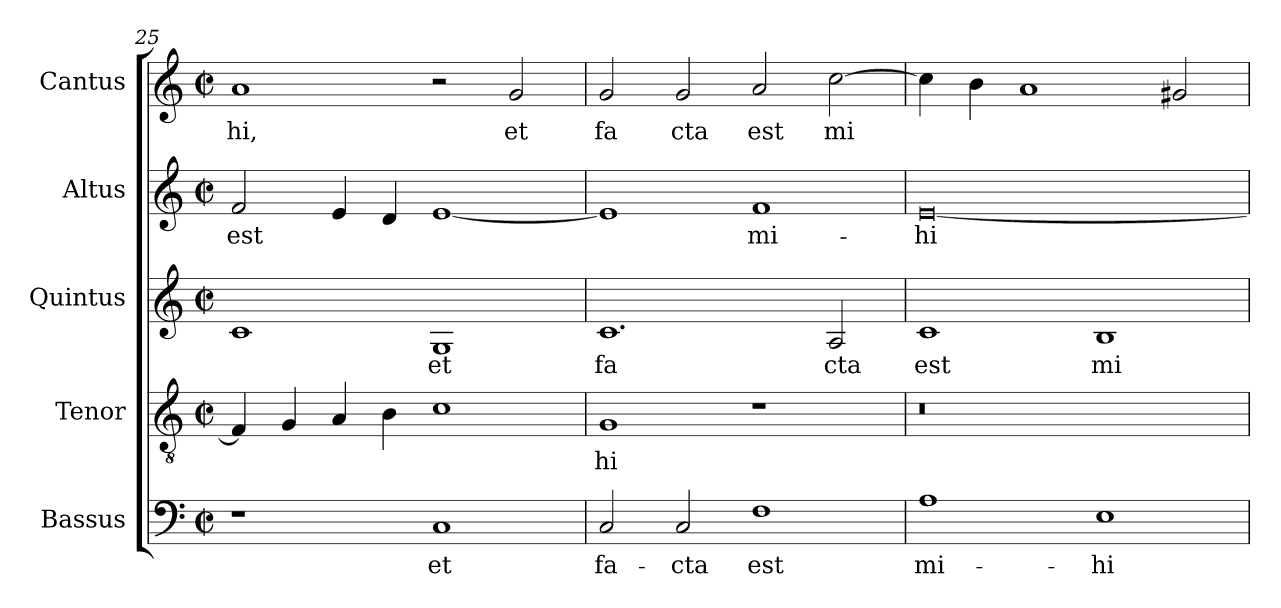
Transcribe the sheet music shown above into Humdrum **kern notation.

**kern	**text	**kern	**text	**kern	**text	**kern	**text	**kern	**text
*part5	*part5	*part4	*part4	*part3	*part3	*part2	*part2	*part1	*part1
*staff5	*staff5	*staff4	*staff4	*staff3	*staff3	*staff2	*staff2	*staff1	*staff1
*I"Bassus	*	*I"Tenor	*	*I"Quintus	*	*I"Altus	*	*I"Cantus	*
!!LO:LB:g=z
*clefF4	*	*clefGv2	*	*clefG2	*	*clefG2	*	*clefG2	*
*k[]	*	*k[]	*	*k[]	*	*k[]	*	*k[]	*
*C:	*	*C:	*	*C:	*	*C:	*	*C:	*
*M2/2	*	*M2/2	*	*M2/2	*	*M2/2	*	*M2/2	*
*met(c|)	*	*met(c|)	*	*met(c|)	*	*met(c|)	*	*met(c|)	*
=25	=25	=25	=25	=25	=25	=25	=25	=25	=25
!	!	!	!LO:LY:b:cj	!	!LO:LY:b:cj	!	!LO:LY:b:cj	!	!LO:LY:b:cj
1r	.	4F/]	.	1c	.	2f/	est	1a	hi,
!	!	!	!LO:LY:b:cj	!	!	!	!	!	!
.	.	4G/	.	.	.	.	.	.	.
!	!	!	!LO:LY:b:cj	!	!	!	!LO:LY:b:cj	!	!
.	.	4A/	.	.	.	4e/	.	.	.
!	!	!	!LO:LY:b:cj	!	!	!	!LO:LY:b:cj	!	!
.	.	4B\	.	.	.	4d/	.	.	.
!	!LO:LY:b:cj	!	!LO:LY:b:cj	!	!LO:LY:b:cj	!	!LO:LY:b:cj	!	!
1C	et	1c	.	1G	et	[<1e	.	2r	.
!	!	!	!	!	!	!	!	!	!LO:LY:b:cj
.	.	.	.	.	.	.	.	2g/	et
=26	=26	=26	=26	=26	=26	=26	=26	=26	=26
!	!LO:LY:b:cj	!	!LO:LY:b:cj	!	!LO:LY:b:cj	!	!LO:LY:b:cj	!	!LO:LY:b:cj
2C/	fa-	1G	hi	1.c	fa	1e]	.	2g/	fa
!	!LO:LY:b:cj	!	!	!	!	!	!	!	!LO:LY:b:cj
2C/	-cta	.	.	.	.	.	.	2g/	cta
!	!LO:LY:b:cj	!	!	!	!	!	!LO:LY:b:cj	!	!LO:LY:b:cj
1F	est	1r	.	.	.	1f	mi-	2a/	est
!	!	!	!	!	!LO:LY:b:cj	!	!	!	!LO:LY:b:cj
.	.	.	.	2A/	cta	.	.	[>2cc\	mi
=27	=27	=27	=27	=27	=27	=27	=27	=27	=27
!	!LO:LY:b:cj	!	!	!	!LO:LY:b:cj	!	!LO:LY:b:cj	!	!LO:LY:b:cj
1A	mi-	0r	.	1c	est	[<0e	-hi	4cc\]	.
!	!	!	!	!	!	!	!	!	!LO:LY:b:cj
.	.	.	.	.	.	.	.	4b\	.
!	!	!	!	!	!	!	!	!	!LO:LY:b:cj
.	.	.	.	.	.	.	.	1a	.
!	!LO:LY:b:cj	!	!	!	!LO:LY:b:cj	!	!	!	!
1E	-hi	.	.	1B	mi	.	.	.	.
!	!	!	!	!	!	!	!	!	!LO:LY:b:cj
.	.	.	.	.	.	.	.	2g#/	.
=	=	=	=	=	=	=	=	=	=
*-	*-	*-	*-	*-	*-	*-	*-	*-	*-
